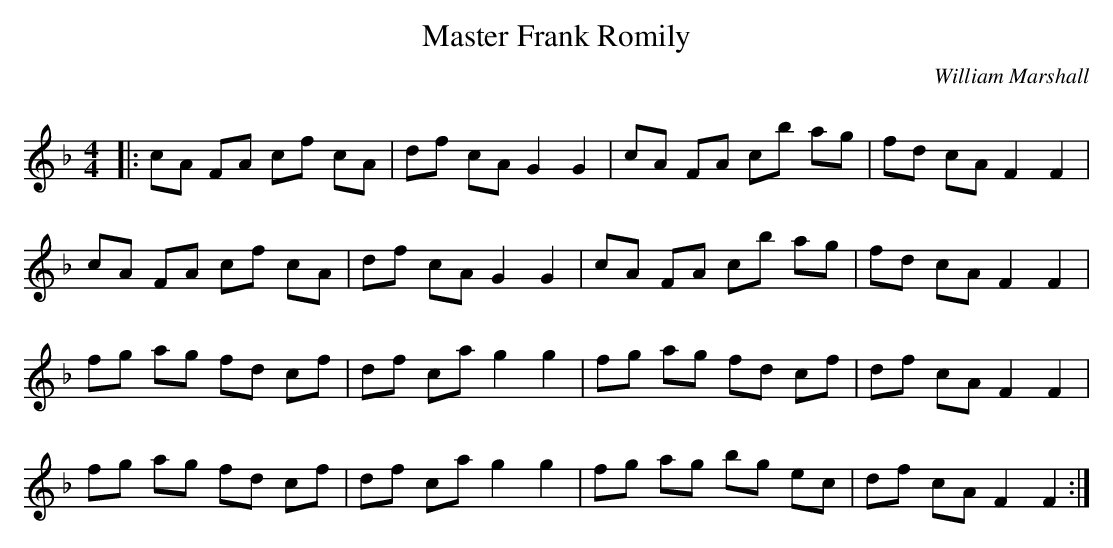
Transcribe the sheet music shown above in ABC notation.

X:1
T: Master Frank Romily
C:William Marshall
Q: 232
K:F
M:4/4
L:1/8
|:cA FA cf cA|df cA G2 G2|cA FA cb ag|fd cA F2 F2|
cA FA cf cA|df cA G2 G2|cA FA cb ag|fd cA F2 F2|
fg ag fd cf|df ca g2 g2|fg ag fd cf|df cA F2 F2|
fg ag fd cf|df ca g2 g2|fg ag bg ec|df cA F2 F2:|
